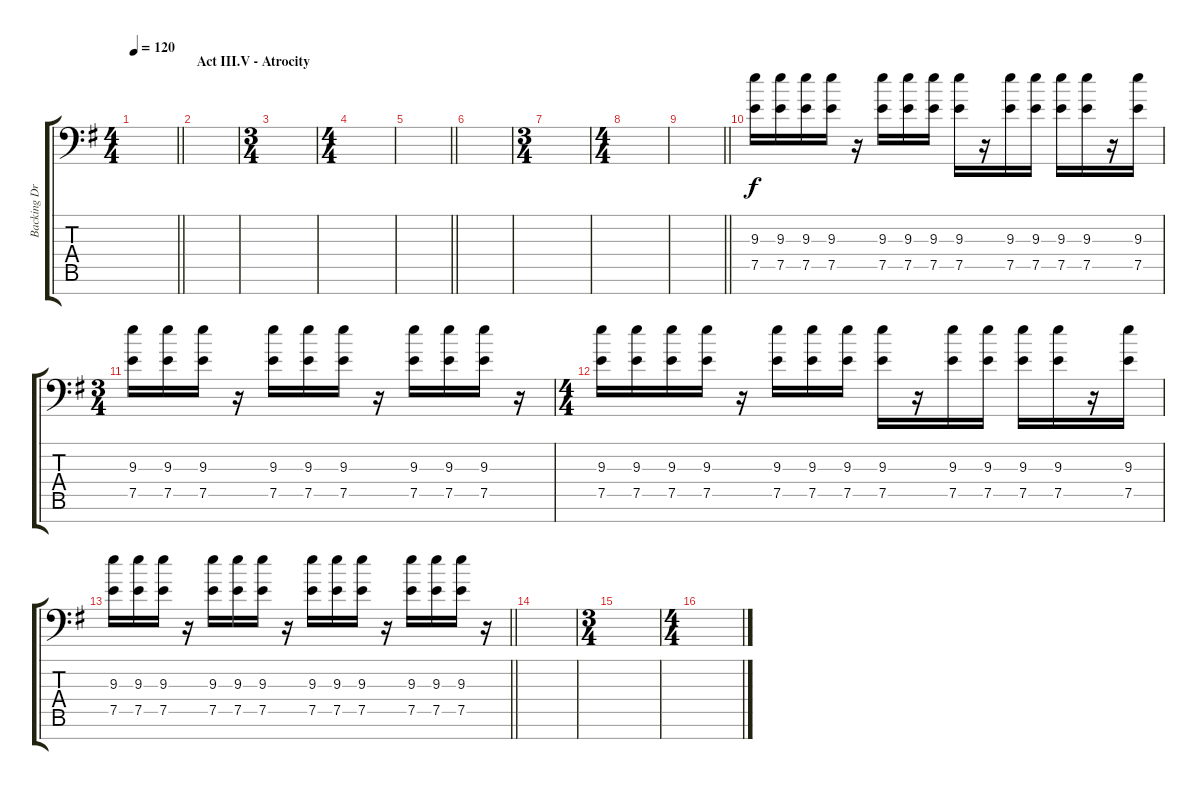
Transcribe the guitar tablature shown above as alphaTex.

\track ("Backing Dropped A" "Backing Dr") {instrument distortionguitar}
\staff {score tabs}
\tuning (E4 B3 G3 D3 A2 E2 A1) {hide}
\ts (4 4)
\tempo 120
\clef f4
\barLineRight lightlight
\ks eminor
|
\section ("" "Act III.V - Atrocity")
|
\ts (3 4)
|
\ts (4 4)
|
\barLineRight lightlight
|
|
\ts (3 4)
|
\ts (4 4)
|
\barLineRight lightlight
|
(9.3 7.5).16{volume 15} (9.3 7.5).16 (9.3 7.5).16 (9.3 7.5).16 r.16 (9.3 7.5).16 (9.3 7.5).16 (9.3 7.5).16 (9.3 7.5).16 r.16 (9.3 7.5).16 (9.3 7.5).16 (9.3 7.5).16 (9.3 7.5).16 r.16 (9.3 7.5).16 |
\ts (3 4)
(9.3 7.5).16 (9.3 7.5).16 (9.3 7.5).16 r.16 (9.3 7.5).16 (9.3 7.5).16 (9.3 7.5).16 r.16 (9.3 7.5).16 (9.3 7.5).16 (9.3 7.5).16 r.16 |
\ts (4 4)
(9.3 7.5).16 (9.3 7.5).16 (9.3 7.5).16 (9.3 7.5).16 r.16 (9.3 7.5).16 (9.3 7.5).16 (9.3 7.5).16 (9.3 7.5).16 r.16 (9.3 7.5).16 (9.3 7.5).16 (9.3 7.5).16 (9.3 7.5).16 r.16 (9.3 7.5).16 |
\barLineRight lightlight
(9.3 7.5).16 (9.3 7.5).16 (9.3 7.5).16 r.16 (9.3 7.5).16 (9.3 7.5).16 (9.3 7.5).16 r.16 (9.3 7.5).16 (9.3 7.5).16 (9.3 7.5).16 r.16 (9.3 7.5).16 (9.3 7.5).16 (9.3 7.5).16 r.16 |
\section ("" "")
|
\ts (3 4)
|
\ts (4 4)
